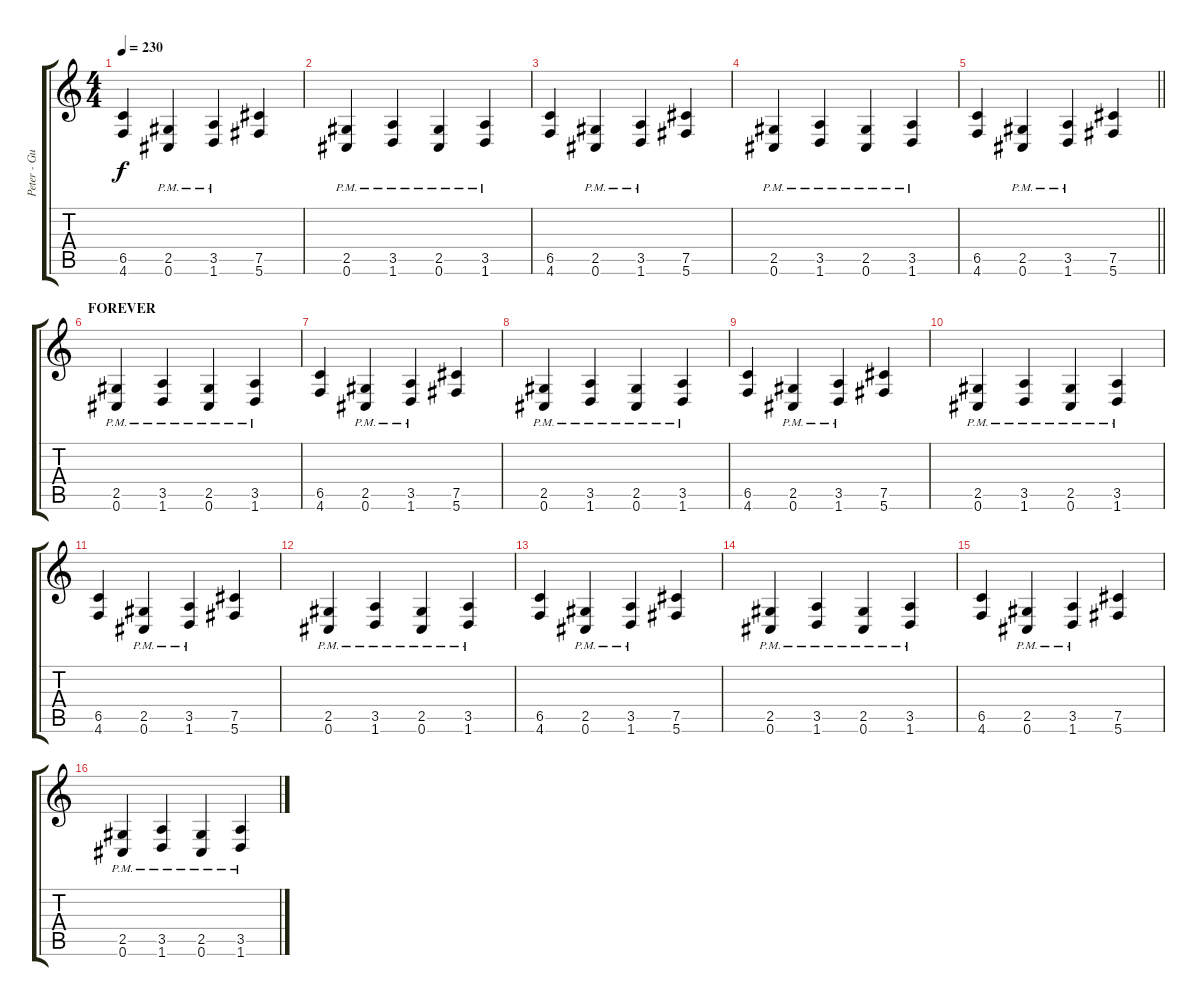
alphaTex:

\track ("Peter - Guitar, Vocals" "Peter - Gu") {instrument distortionguitar}
\staff {score tabs}
\tuning (Db4 Ab3 E3 B2 Gb2 Db2) {hide}
\ts (4 4)
\tempo 230
\clef g2
\ks c
(6.5 4.6).4{dy f} (2.5{pm} 0.6{pm}).4 (3.5{pm} 1.6{pm}).4 (7.5 5.6).4 |
(2.5{pm} 0.6{pm}).4 (3.5{pm} 1.6{pm}).4 (2.5{pm} 0.6{pm}).4 (3.5{pm} 1.6{pm}).4 |
(6.5 4.6).4 (2.5{pm} 0.6{pm}).4 (3.5{pm} 1.6{pm}).4 (7.5 5.6).4 |
(2.5{pm} 0.6{pm}).4 (3.5{pm} 1.6{pm}).4 (2.5{pm} 0.6{pm}).4 (3.5{pm} 1.6{pm}).4 |
\barLineRight lightlight
(6.5 4.6).4 (2.5{pm} 0.6{pm}).4 (3.5{pm} 1.6{pm}).4 (7.5 5.6).4 |
\section ("" "FOREVER")
(2.5{pm} 0.6{pm}).4 (3.5{pm} 1.6{pm}).4 (2.5{pm} 0.6{pm}).4 (3.5{pm} 1.6{pm}).4 |
(6.5 4.6).4 (2.5{pm} 0.6{pm}).4 (3.5{pm} 1.6{pm}).4 (7.5 5.6).4 |
(2.5{pm} 0.6{pm}).4 (3.5{pm} 1.6{pm}).4 (2.5{pm} 0.6{pm}).4 (3.5{pm} 1.6{pm}).4 |
(6.5 4.6).4 (2.5{pm} 0.6{pm}).4 (3.5{pm} 1.6{pm}).4 (7.5 5.6).4 |
(2.5{pm} 0.6{pm}).4 (3.5{pm} 1.6{pm}).4 (2.5{pm} 0.6{pm}).4 (3.5{pm} 1.6{pm}).4 |
(6.5 4.6).4 (2.5{pm} 0.6{pm}).4 (3.5{pm} 1.6{pm}).4 (7.5 5.6).4 |
(2.5{pm} 0.6{pm}).4 (3.5{pm} 1.6{pm}).4 (2.5{pm} 0.6{pm}).4 (3.5{pm} 1.6{pm}).4 |
(6.5 4.6).4 (2.5{pm} 0.6{pm}).4 (3.5{pm} 1.6{pm}).4 (7.5 5.6).4 |
(2.5{pm} 0.6{pm}).4 (3.5{pm} 1.6{pm}).4 (2.5{pm} 0.6{pm}).4 (3.5{pm} 1.6{pm}).4 |
(6.5 4.6).4 (2.5{pm} 0.6{pm}).4 (3.5{pm} 1.6{pm}).4 (7.5 5.6).4 |
(2.5{pm} 0.6{pm}).4 (3.5{pm} 1.6{pm}).4 (2.5{pm} 0.6{pm}).4 (3.5{pm} 1.6{pm}).4
